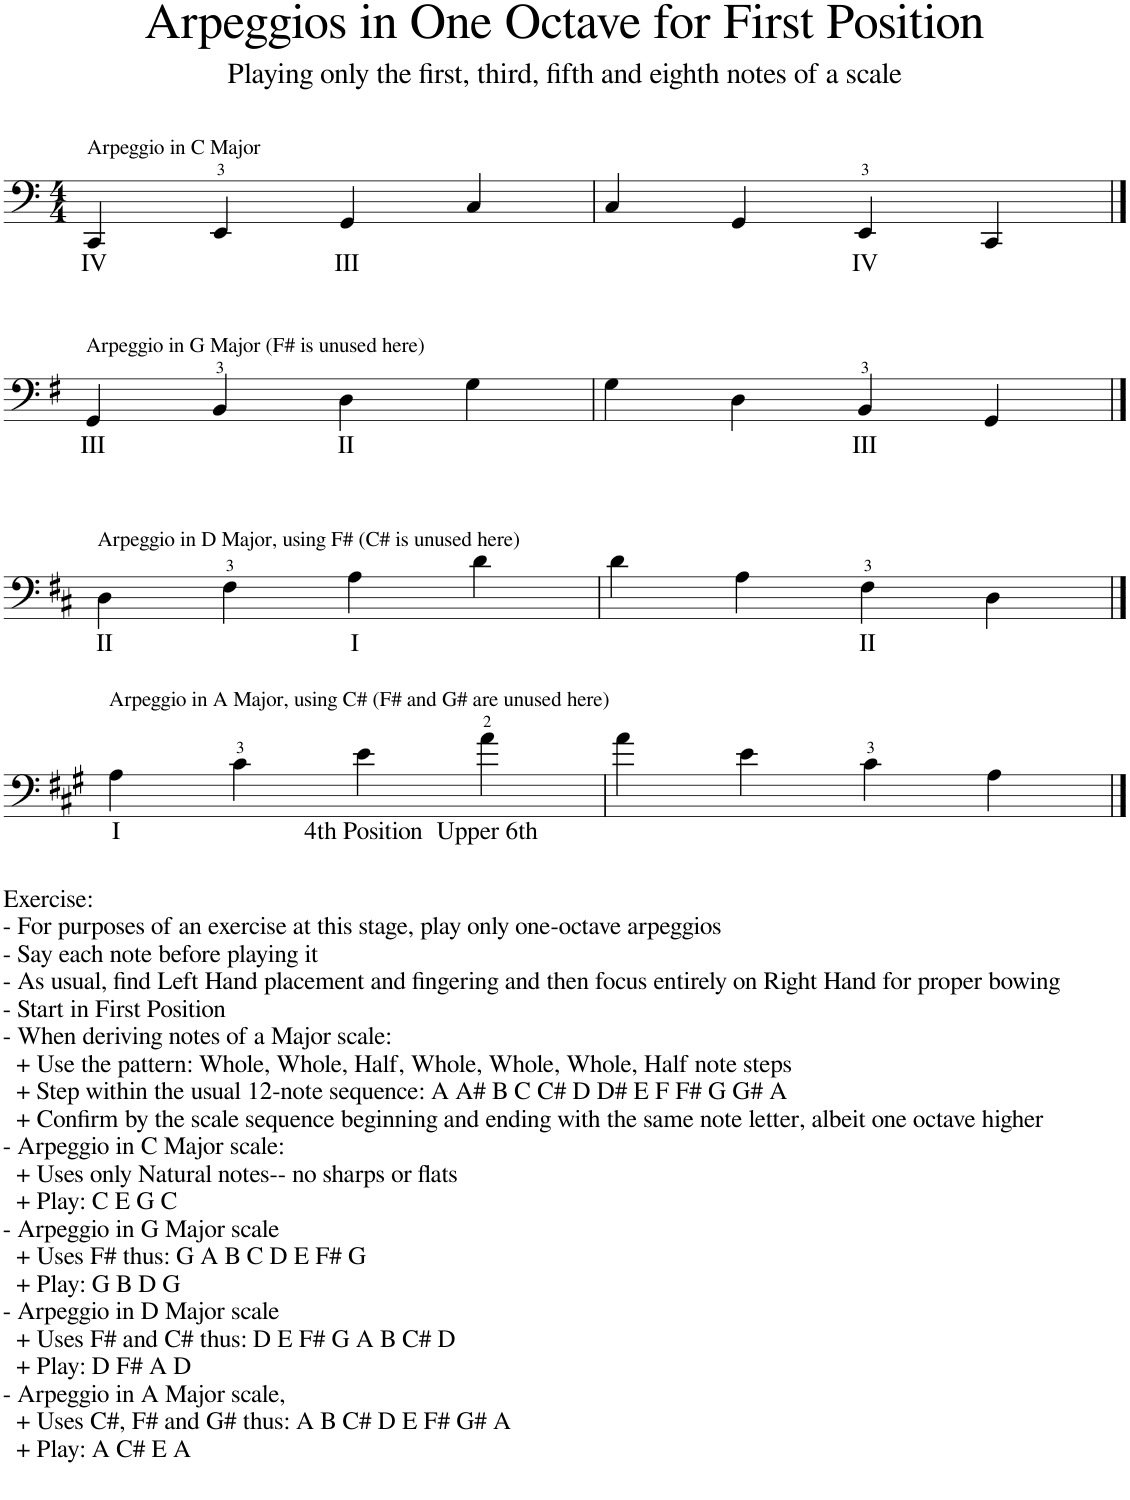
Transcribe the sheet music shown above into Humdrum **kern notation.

**kern
*part1
*staff1
*I"Violoncello
*I'Vc.
*clefF4
*k[]
*M4/4
=1
!LO:TX:a:t=Arpeggio in C Major
!LO:TX:b:t=IV
4CC/
4EE/
!LO:TX:b:t=III
4GG/
4C/
=2
4C/
4GG/
!LO:TX:b:t=IV
4EE/
4CC/
!!LO:LB:g=z
==1
*k[f#]
!LO:TX:a:t=Arpeggio in G Major (F# is unused here)
!LO:TX:b:t=III
4GG/
4BB/
!LO:TX:b:t=II
4D\
4G\
=2
4G\
4D\
!LO:TX:b:t=III
4BB/
4GG/
!!LO:LB:g=z
==1
*k[f#c#]
!LO:TX:a:t=Arpeggio in D Major, using F# (C# is unused here)
!LO:TX:b:t=II
4D\
4F#\
!LO:TX:b:t=I
4A\
4d\
=2
4d\
4A\
!LO:TX:b:t=II
4F#\
4D\
!!LO:LB:g=z
==1
*k[f#c#g#]
!LO:TX:b:t=Exercise&colon;
!LO:TX:b:t=- For purposes of an exercise at this stage, play only one-octave arpeggios
!LO:TX:b:t=- Say each note before playing it
!LO:TX:b:t=- As usual, find Left Hand placement and fingering and then focus entirely on Right Hand for proper bowing
!LO:TX:b:t=- Start in First Position
!LO:TX:b:t=- When deriving notes of a Major scale&colon;
!LO:TX:b:t=+ Use the pattern&colon; Whole, Whole, Half, Whole, Whole, Whole, Half note steps
!LO:TX:b:t=+ Step within the usual 12-note sequence&colon; A A# B C C# D D# E F F# G G# A
!LO:TX:b:t=+ Confirm by the scale sequence beginning and ending with the same note letter, albeit one octave higher
!LO:TX:b:t=- Arpeggio in C Major scale&colon;
!LO:TX:b:t=+ Uses only Natural notes-- no sharps or flats
!LO:TX:b:t=+ Play&colon; C E G C
!LO:TX:b:t=- Arpeggio in G Major scale
!LO:TX:b:t=+ Uses F# thus&colon; G A B C D E F# G
!LO:TX:b:t=+ Play&colon; G B D G
!LO:TX:b:t=- Arpeggio in D Major scale
!LO:TX:b:t=+ Uses F# and C# thus&colon; D E F# G A B C# D
!LO:TX:b:t=+ Play&colon; D F# A D
!LO:TX:b:t=- Arpeggio in A Major scale,
!LO:TX:b:t=+ Uses C#, F# and G# thus&colon; A B C# D E F# G# A
!LO:TX:b:t=+ Play&colon; A C# E A
!LO:TX:a:t=Arpeggio in A Major, using C# (F# and G# are unused here)
!LO:TX:b:t=I
4A\
4c#\
!LO:TX:b:t=4th&nbsp;Position
4e\
!LO:TX:b:t=Upper&nbsp;6th
4a\
=2
4a\
4e\
4c#\
4A\
==
*-
